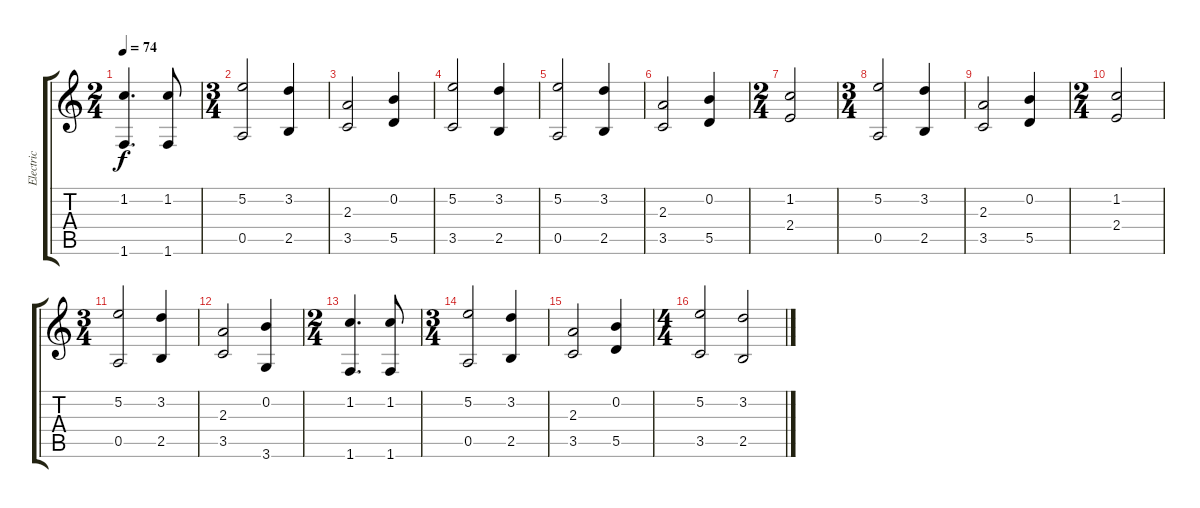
\track ("Electric" "Electric") {instrument overdrivenguitar}
\staff {score tabs}
\tuning (E4 B3 G3 D3 A2 E2) {hide}
\ts (2 4)
\tempo 74
\clef g2
\ks c
(1.2 1.6).4{d dy f} (1.2 1.6).8 |
\ts (3 4)
(5.2 0.5).2 (3.2 2.5).4 |
(2.3 3.5).2 (0.2 5.5).4 |
(5.2 3.5).2 (3.2 2.5).4 |
(5.2 0.5).2 (3.2 2.5).4 |
(2.3 3.5).2 (0.2 5.5).4 |
\ts (2 4)
(1.2 2.4).2 |
\ts (3 4)
(5.2 0.5).2 (3.2 2.5).4 |
(2.3 3.5).2 (0.2 5.5).4 |
\ts (2 4)
(1.2 2.4).2 |
\ts (3 4)
(5.2 0.5).2 (3.2 2.5).4 |
(2.3 3.5).2 (0.2 3.6).4 |
\ts (2 4)
(1.2 1.6).4{d} (1.2 1.6).8 |
\ts (3 4)
(5.2 0.5).2 (3.2 2.5).4 |
(2.3 3.5).2 (0.2 5.5).4 |
\ts (4 4)
(5.2 3.5).2 (3.2 2.5).2
